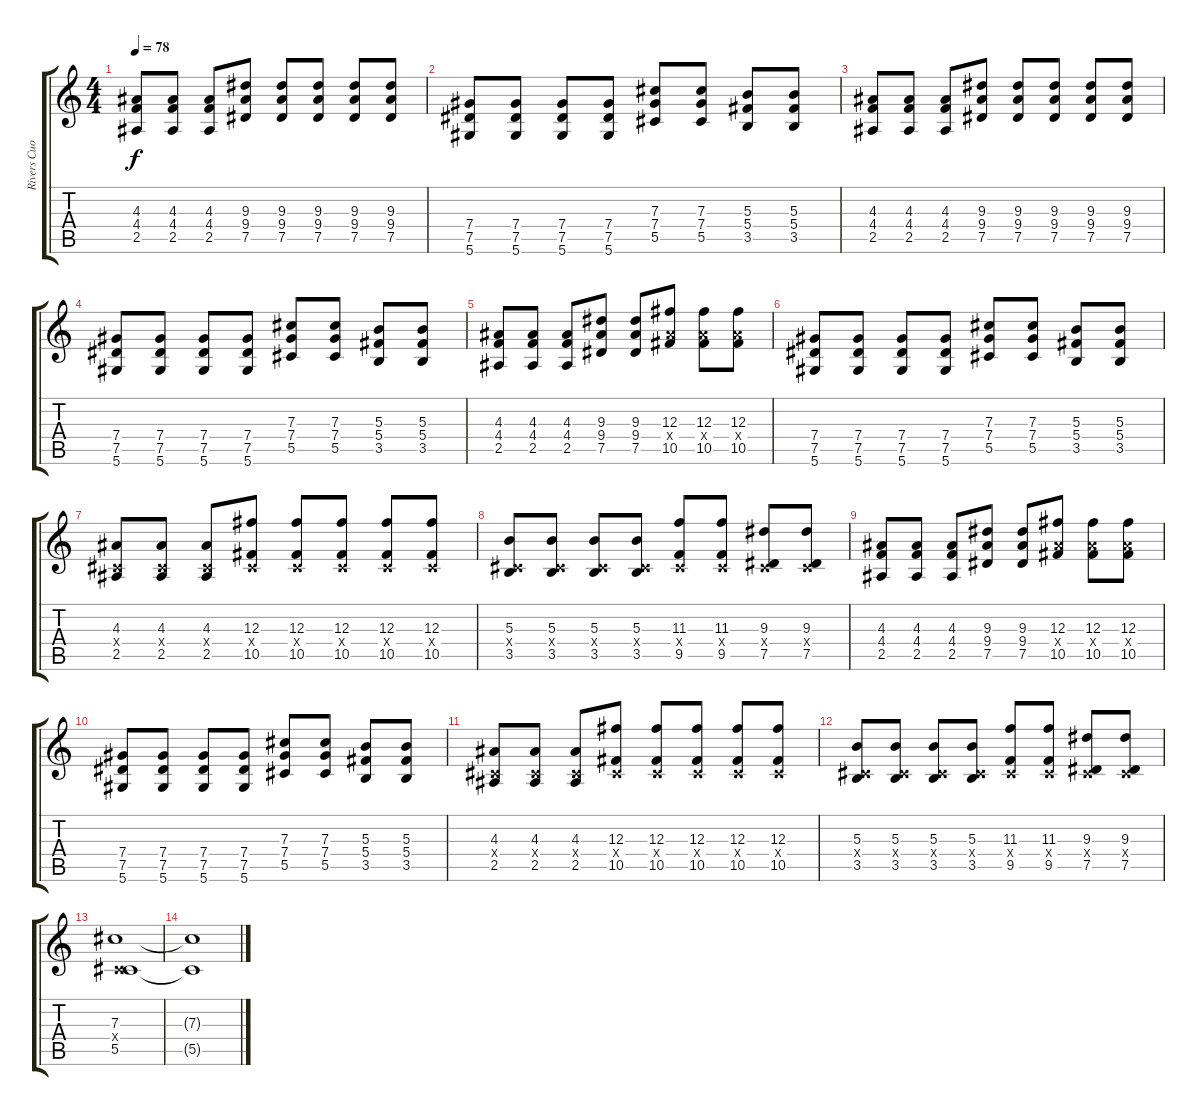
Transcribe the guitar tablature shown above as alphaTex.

\track ("Rivers Cuomo (pipe)" "Rivers Cuo") {instrument distortionguitar}
\staff {score tabs}
\tuning (Eb4 Bb3 Gb3 Db3 Ab2 Eb2) {hide}
\ts (4 4)
\tempo 78
\clef g2
\ks c
(4.3 4.4 2.5).8{dy f} (4.3 4.4 2.5).8 (4.3 4.4 2.5).8 (9.3 9.4 7.5).8 (9.3 9.4 7.5).8 (9.3 9.4 7.5).8 (9.3 9.4 7.5).8 (9.3 9.4 7.5).8 |
(7.4 7.5 5.6).8 (7.4 7.5 5.6).8 (7.4 7.5 5.6).8 (7.4 7.5 5.6).8 (7.3 7.4 5.5).8 (7.3 7.4 5.5).8 (5.3 5.4 3.5).8 (5.3 5.4 3.5).8 |
(4.3 4.4 2.5).8 (4.3 4.4 2.5).8 (4.3 4.4 2.5).8 (9.3 9.4 7.5).8 (9.3 9.4 7.5).8 (9.3 9.4 7.5).8 (9.3 9.4 7.5).8 (9.3 9.4 7.5).8 |
(7.4 7.5 5.6).8 (7.4 7.5 5.6).8 (7.4 7.5 5.6).8 (7.4 7.5 5.6).8 (7.3 7.4 5.5).8 (7.3 7.4 5.5).8 (5.3 5.4 3.5).8 (5.3 5.4 3.5).8 |
(4.3 4.4 2.5).8 (4.3 4.4 2.5).8 (4.3 4.4 2.5).8 (9.3 9.4 7.5).8 (9.3 9.4 7.5).8 (12.3 9.4{x} 10.5).8 (12.3 9.4{x} 10.5).8 (12.3 9.4{x} 10.5).8 |
(7.4 7.5 5.6).8 (7.4 7.5 5.6).8 (7.4 7.5 5.6).8 (7.4 7.5 5.6).8 (7.3 7.4 5.5).8 (7.3 7.4 5.5).8 (5.3 5.4 3.5).8 (5.3 5.4 3.5).8 |
(4.3 0.4{x} 2.5).8 (4.3 0.4{x} 2.5).8 (4.3 0.4{x} 2.5).8 (12.3 0.4{x} 10.5).8 (12.3 0.4{x} 10.5).8 (12.3 0.4{x} 10.5).8 (12.3 0.4{x} 10.5).8 (12.3 0.4{x} 10.5).8 |
(5.3 0.4{x} 3.5).8 (5.3 0.4{x} 3.5).8 (5.3 0.4{x} 3.5).8 (5.3 0.4{x} 3.5).8 (11.3 0.4{x} 9.5).8 (11.3 0.4{x} 9.5).8 (9.3 0.4{x} 7.5).8 (9.3 0.4{x} 7.5).8 |
(4.3 4.4 2.5).8 (4.3 4.4 2.5).8 (4.3 4.4 2.5).8 (9.3 9.4 7.5).8 (9.3 9.4 7.5).8 (12.3 9.4{x} 10.5).8 (12.3 9.4{x} 10.5).8 (12.3 9.4{x} 10.5).8 |
(7.4 7.5 5.6).8 (7.4 7.5 5.6).8 (7.4 7.5 5.6).8 (7.4 7.5 5.6).8 (7.3 7.4 5.5).8 (7.3 7.4 5.5).8 (5.3 5.4 3.5).8 (5.3 5.4 3.5).8 |
(4.3 0.4{x} 2.5).8 (4.3 0.4{x} 2.5).8 (4.3 0.4{x} 2.5).8 (12.3 0.4{x} 10.5).8 (12.3 0.4{x} 10.5).8 (12.3 0.4{x} 10.5).8 (12.3 0.4{x} 10.5).8 (12.3 0.4{x} 10.5).8 |
(5.3 0.4{x} 3.5).8 (5.3 0.4{x} 3.5).8 (5.3 0.4{x} 3.5).8 (5.3 0.4{x} 3.5).8 (11.3 0.4{x} 9.5).8 (11.3 0.4{x} 9.5).8 (9.3 0.4{x} 7.5).8 (9.3 0.4{x} 7.5).8 |
(7.3 0.4{x} 5.5).1 |
(7.3{t} 5.5{t}).1
